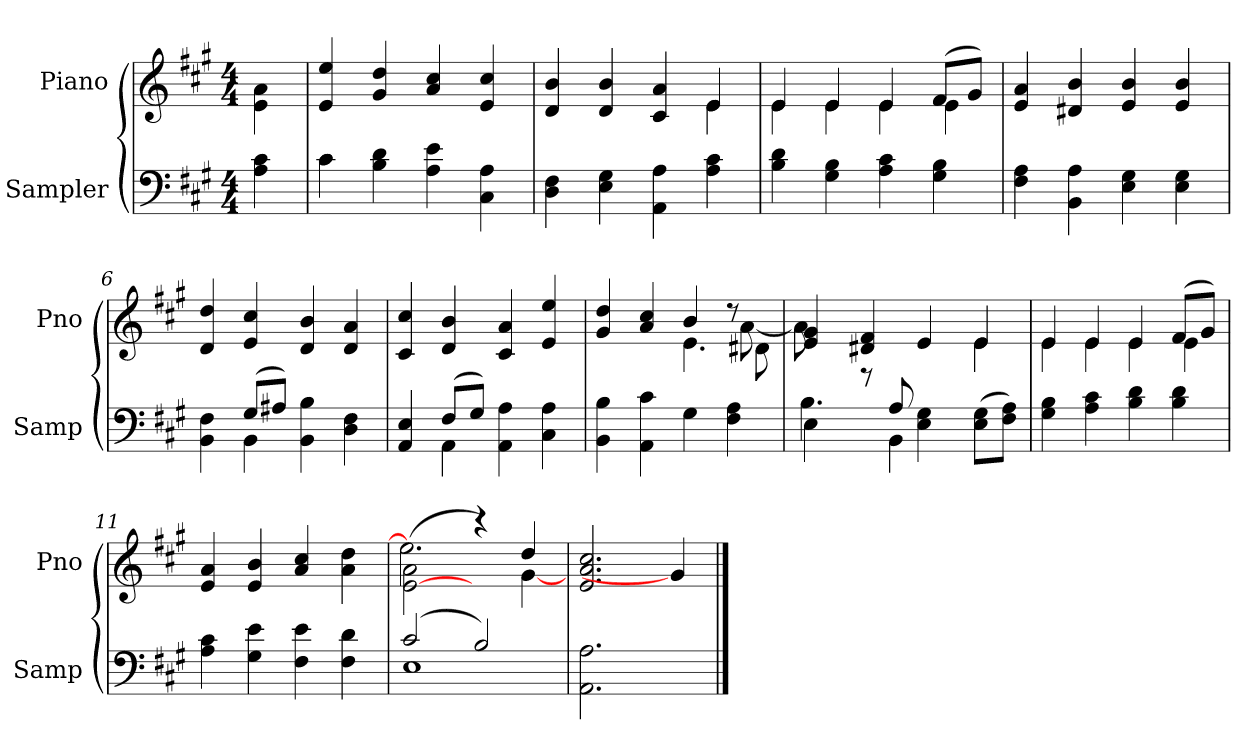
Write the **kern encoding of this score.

**kern	**kern
*part2	*part1
*staff2	*staff1
*I"Sampler	*I"Piano
*I'Samp	*I'Pno
*clefF4	*clefG2
*k[f#c#g#]	*k[f#c#g#]
*A:	*A:
*M4/4	*M4/4
=1	=1
4A\ 4c#\	4e\ 4a\
=2	=2
*^	*
4c#\	4c#	4e/ 4ee/
4B\ 4d\	2.ryy	4g#/ 4dd/
4A\ 4e\	.	4a/ 4cc#/
4C#\ 4A\	.	4e/ 4cc#/
*v	*v	*
=3	=3
*	*^
4D\ 4F#\	4d/ 4b/	2.ryy
4E\ 4G#\	4d/ 4b/	.
4AA\ 4A\	4c#/ 4a/	.
4A\ 4c#\	4e/	4e
=4	=4	=4
4B\ 4d\	4e/	4e
4G#\ 4B\	4e/	4e
4A\ 4c#\	4e/	4e
4G#\ 4B\	(8f#/L	4e
.	8g#/J)	.
*	*v	*v
=5	=5
4F#\ 4A\	4e/ 4a/
4BB\ 4A\	4d#X/ 4b/
4E\ 4G#\	4e/ 4b/
4E\ 4G#\	4e/ 4b/
=6	=6
*^	*
4BB\ 4F#\	4ryy	4d/ 4dd/
(8G#/L	4BB	4e/ 4cc#/
8A#X/J)	.	.
4BB\ 4B\	2ryy	4d/ 4b/
4D\ 4F#\	.	4d/ 4a/
=7	=7	=7
4AA/ 4E/	4ryy	4c#/ 4cc#/
(8F#/L	4AA	4d/ 4b/
8G#/J)	.	.
4AA\ 4A\	2ryy	4c#/ 4a/
4C#\ 4A\	.	4e/ 4ee/
*v	*v	*
=8	=8
*	*^
4BB\ 4B\	4g#/ 4dd/	2ryy
4AA\ 4c#\	4a/ 4cc#/	.
4G#\	4b/	4.e
4F#\ 4A\	8r	.
.	8d#X\	[8a
=9	=9	=9
*^	*	*
4E\	4.B	4e/ 4g#/	8a]
.	.	.	8ryy
*	*	*v	*v
8r	.	4d#X/ 4f#/
8A/	4BB	.
4E\ 4G#\	.	4e/
.	4.ryy	.
*	*	*^
(8E\ 8G#\L	.	4e/	4e
8F#\ 8A\J)	.	.	.
*v	*v	*	*
=10	=10	=10
4G#\ 4B\	4e/	4e
4A\ 4c#\	4e/	4e
4B\ 4d\	4e/	4e
4B\ 4d\	(8f#/L	4e
.	8g#/J)	.
*	*v	*v
=11	=11
4A\ 4c#\	4e/ 4a/
4G#\ 4e\	4e/ 4b/
4F#\ 4e\	4a/ 4cc#/
4F#\ 4d\	4a\ 4dd\
=12	=12
*^	*^
(2c#/	1E	([2e\ 2a\	2.ee]
2B/)	.	4r)	.
.	.	4dd/	[4g#
*v	*v	*	*
*	*v	*v
=13	=13
2.AA\ 2.A\	2.e/ 2.a/ 2.cc#/
4ryy	4g#]
==	==
*-	*-
